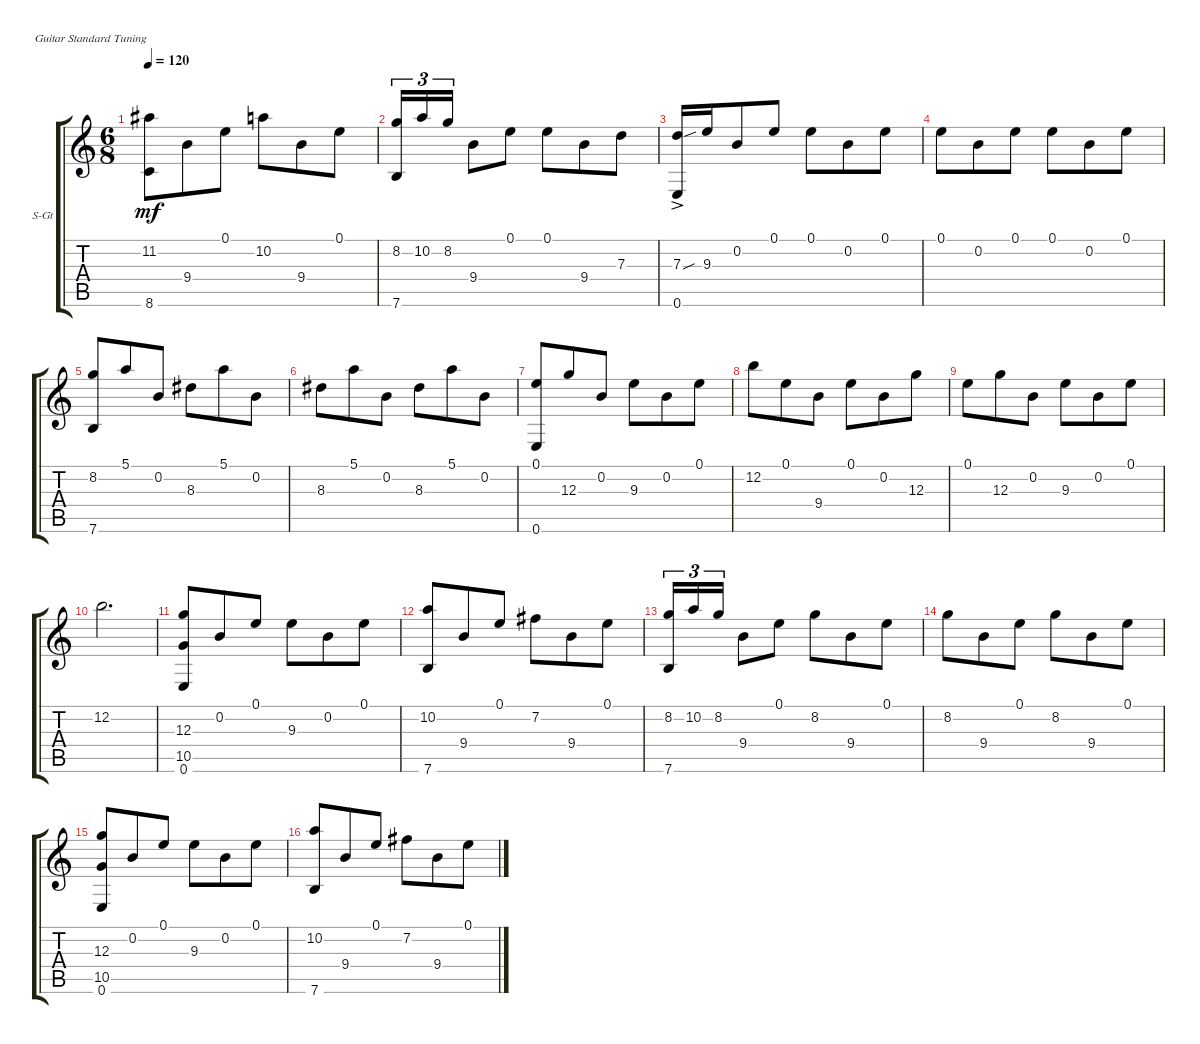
\defaultSystemsLayout 4
\bracketExtendMode groupsimilarinstruments
\firstSystemTrackNameOrientation horizontal
\otherSystemsTrackNameOrientation horizontal
\track ("Steel Guitar" "S-Gt") {instrument acousticguitarsteel}
\staff {score tabs}
\tuning (E4 B3 G3 D3 A2 E2)
\ts (6 8)
\tempo 120
\clef g2
\ks c
(11.2 8.6).8{dy mf} 9.4.8 0.1.8 10.2.8 9.4.8 0.1.8 |
(8.2 7.6).16{tu (3 2)} 10.2.16{tu (3 2)} 8.2.16{tu (3 2)} 9.4.8 0.1.8 0.1.8 9.4.8 7.3.8 |
(0.6 7.3{sou ac}).16 9.3.16 0.2.8 0.1.8 0.1.8 0.2.8 0.1.8 |
0.1.8 0.2.8 0.1.8 0.1.8 0.2.8 0.1.8 |
(8.2 7.6).8 5.1.8 0.2.8 8.3.8 5.1.8 0.2.8 |
8.3.8 5.1.8 0.2.8 8.3.8 5.1.8 0.2.8 |
(0.1 0.6).8 12.3.8 0.2.8 9.3.8 0.2.8 0.1.8 |
12.2.8 0.1.8 9.4.8 0.1.8 0.2.8 12.3.8 |
0.1.8 12.3.8 0.2.8 9.3.8 0.2.8 0.1.8 |
12.2.2{d} |
(12.3 10.5 0.6).8 0.2.8 0.1.8 9.3.8 0.2.8 0.1.8 |
(10.2 7.6).8 9.4.8 0.1.8 7.2.8 9.4.8 0.1.8 |
(8.2 7.6).16{tu (3 2)} 10.2.16{tu (3 2)} 8.2.16{tu (3 2)} 9.4.8 0.1.8 8.2.8 9.4.8 0.1.8 |
8.2.8 9.4.8 0.1.8 8.2.8 9.4.8 0.1.8 |
(12.3 10.5 0.6).8 0.2.8 0.1.8 9.3.8 0.2.8 0.1.8 |
(10.2 7.6).8 9.4.8 0.1.8 7.2.8 9.4.8 0.1.8
